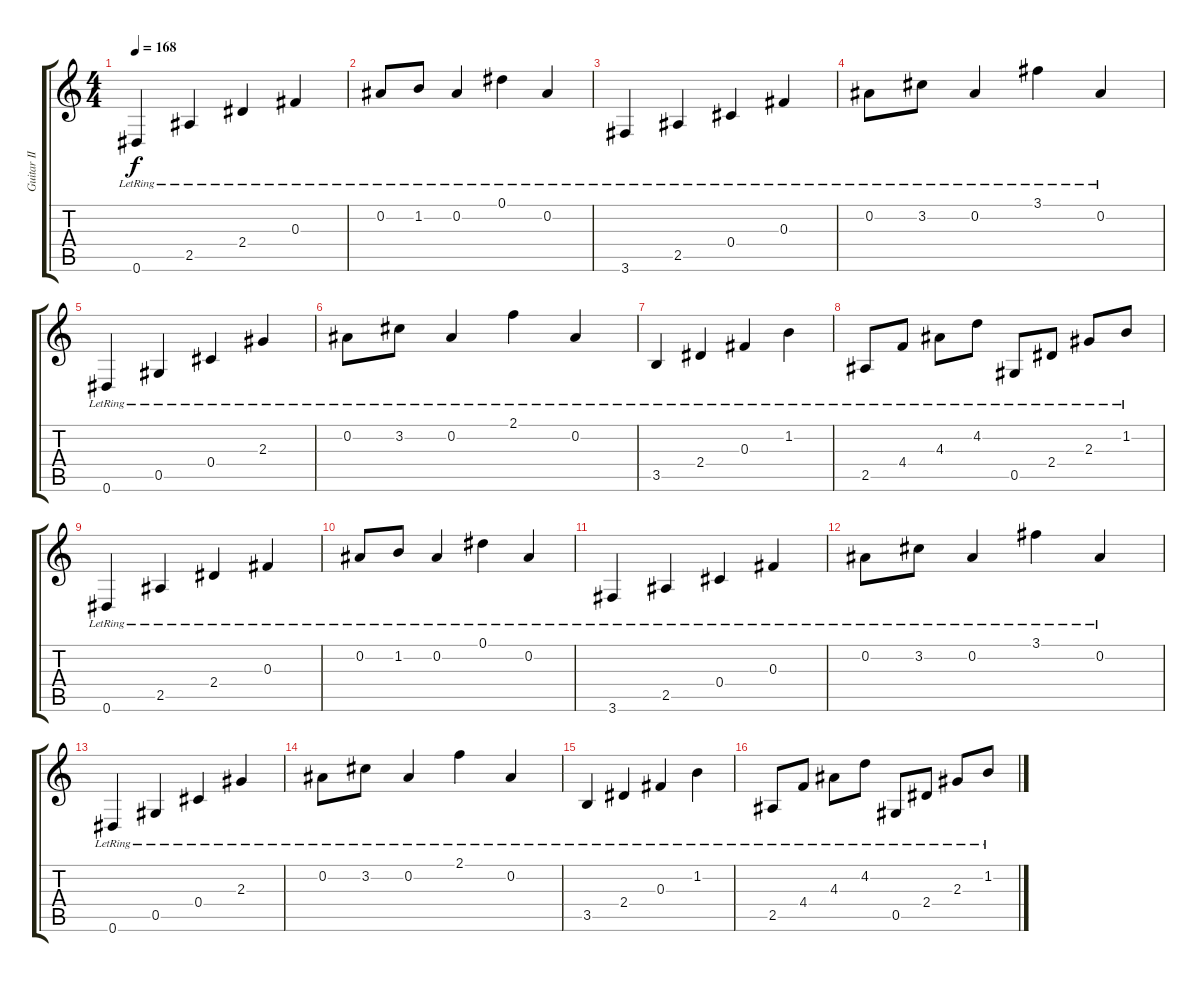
\track ("Guitar II" "Guitar II") {instrument acousticguitarsteel}
\staff {score tabs}
\tuning (Eb4 Bb3 Gb3 Db3 Ab2 Eb2) {hide}
\ts (4 4)
\tempo 168
\clef g2
\ks c
0.6{lr}.4{dy f} 2.5{lr}.4 2.4{lr}.4 0.3{lr}.4 |
0.2{lr}.8 1.2{lr}.8 0.2{lr}.4 0.1{lr}.4 0.2{lr}.4 |
3.6{lr}.4 2.5{lr}.4 0.4{lr}.4 0.3{lr}.4 |
0.2{lr}.8 3.2{lr}.8 0.2{lr}.4 3.1{lr}.4 0.2{lr}.4 |
0.6{lr}.4 0.5{lr}.4 0.4{lr}.4 2.3{lr}.4 |
0.2{lr}.8 3.2{lr}.8 0.2{lr}.4 2.1{lr}.4 0.2{lr}.4 |
3.5{lr}.4 2.4{lr}.4 0.3{lr}.4 1.2{lr}.4 |
2.5{lr}.8 4.4{lr}.8 4.3{lr}.8 4.2{lr}.8 0.5{lr}.8 2.4{lr}.8 2.3{lr}.8 1.2{lr}.8 |
0.6{lr}.4 2.5{lr}.4 2.4{lr}.4 0.3{lr}.4 |
0.2{lr}.8 1.2{lr}.8 0.2{lr}.4 0.1{lr}.4 0.2{lr}.4 |
3.6{lr}.4 2.5{lr}.4 0.4{lr}.4 0.3{lr}.4 |
0.2{lr}.8 3.2{lr}.8 0.2{lr}.4 3.1{lr}.4 0.2{lr}.4 |
0.6{lr}.4 0.5{lr}.4 0.4{lr}.4 2.3{lr}.4 |
0.2{lr}.8 3.2{lr}.8 0.2{lr}.4 2.1{lr}.4 0.2{lr}.4 |
3.5{lr}.4 2.4{lr}.4 0.3{lr}.4 1.2{lr}.4 |
2.5{lr}.8 4.4{lr}.8 4.3{lr}.8 4.2{lr}.8 0.5{lr}.8 2.4{lr}.8 2.3{lr}.8 1.2{lr}.8
